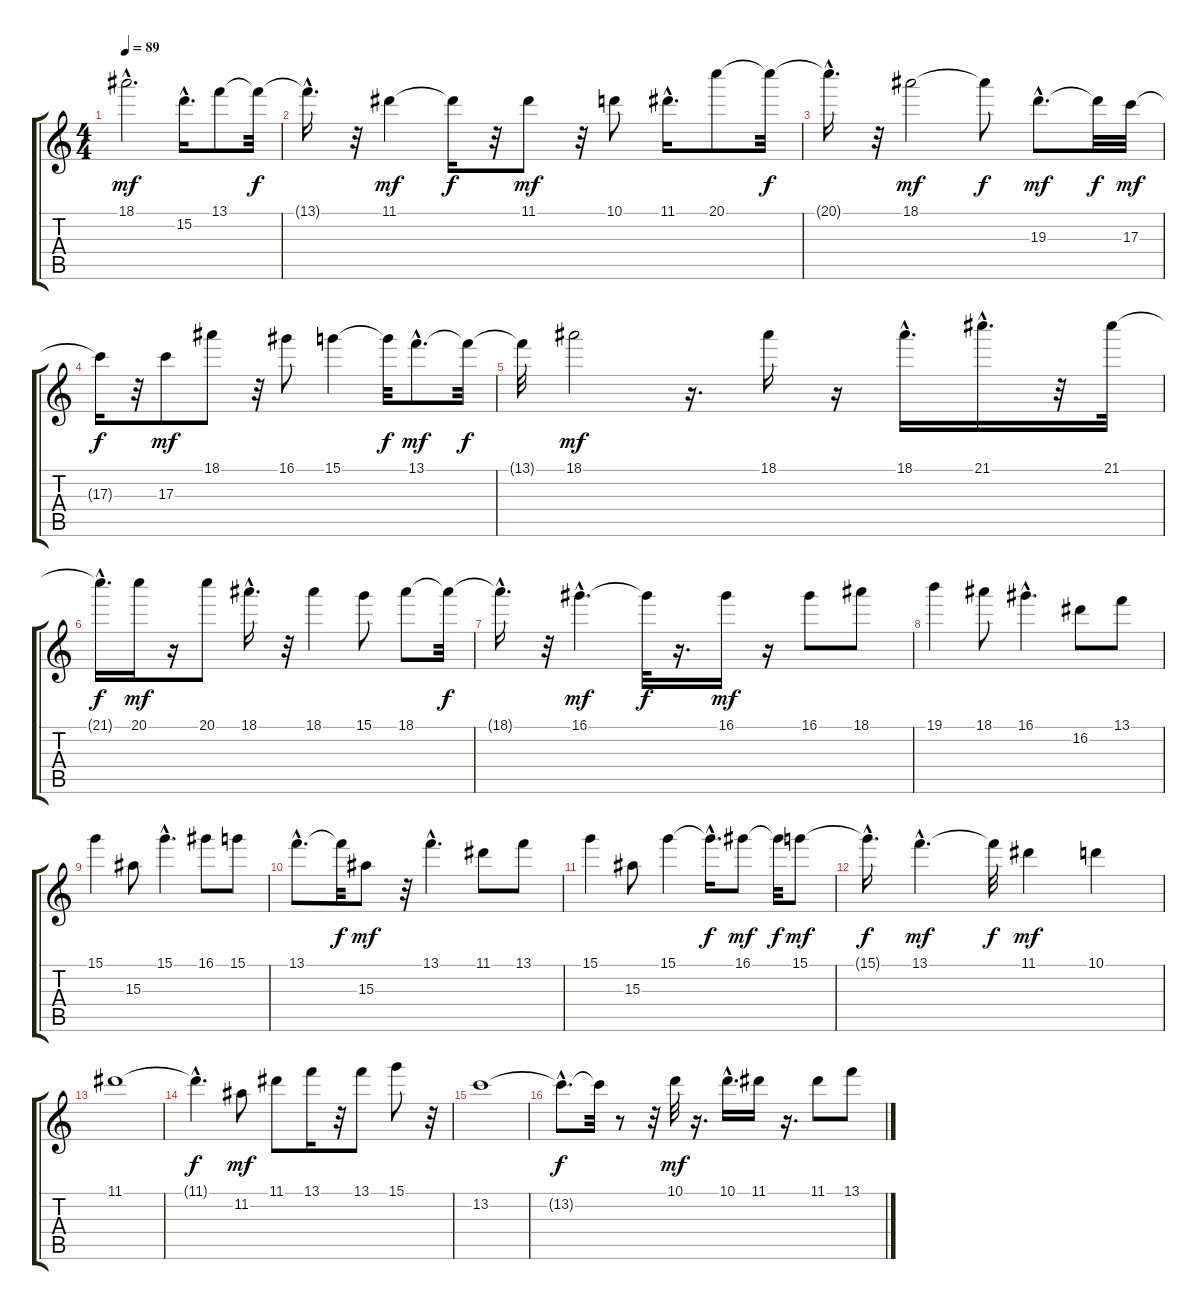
\track "" {instrument acousticguitarnylon}
\staff {score tabs}
\tuning (E4 B3 G3 D3 A2 E2) {hide}
\ts (4 4)
\tempo 89
\clef g2
\ks c
18.1{hac}.2{d dy mf} 15.2{hac}.16{d} 13.1.8 13.1{t}.32{dy f} |
13.1{hac t}.16{d} r.32 11.1.4{dy mf} 11.1{t}.16{dy f} r.32 11.1.8{dy mf} r.32 10.1.8 11.1{hac}.16{d} 20.1.8 20.1{t}.32{dy f} |
20.1{hac t}.16{d} r.32 18.1.2{dy mf} 18.1{t}.8{dy f} 19.3{hac}.8{d dy mf} 19.3{t}.32{dy f} 17.3.32{dy mf} |
17.3{t}.16{dy f} r.32 17.3.8{dy mf} 18.1.8 r.32 16.1.8 15.1.4 15.1{t}.32{dy f} 13.1{hac}.8{d dy mf} 13.1{t}.32{dy f} |
13.1{t}.32 18.1.2{dy mf} r.16{d} 18.1.16 r.16 18.1{hac}.16{d} 21.1{hac}.16{d} r.32 21.1.32 |
21.1{hac t}.16{d dy f} 20.1.16{dy mf} r.16 20.1.8 18.1{hac}.16{d} r.32 18.1.4 15.1.8 18.1.8 18.1{t}.32{dy f} |
18.1{hac t}.16{d} r.32 16.1{hac}.4{d dy mf} 16.1{t}.32{dy f} r.16{d} 16.1.16{dy mf} r.16 16.1.8 18.1.8 |
19.1.4 18.1.8 16.1{hac}.4{d} 16.2.8 13.1.8 |
15.1.4 15.3.8 15.1{hac}.4{d} 16.1.8 15.1.8 |
13.1{hac}.8{d} 13.1{t}.32{dy f} 15.3.8{dy mf} r.32 13.1{hac}.4{d} 11.1.8 13.1.8 |
15.1.4 15.3.8 15.1.4 15.1{hac t}.16{d dy f} 16.1.8{dy mf} 16.1{t}.32{dy f} 15.1.8{dy mf} |
15.1{hac t}.16{d dy f} 13.1{hac}.4{d dy mf} 13.1{t}.32{dy f} 11.1.4{dy mf} 10.1.4 |
11.1.1 |
11.1{hac t}.4{d dy f} 11.2.8{dy mf} 11.1.8 13.1.16 r.32 13.1.8 15.1.8 r.32 |
13.2.1 |
13.2{hac t}.8{d dy f} 13.2{t}.32 r.8 r.32 10.1.32{dy mf} r.16{d} 10.1{hac}.16{d} 11.1.16 r.16{d} 11.1.8 13.1.8
